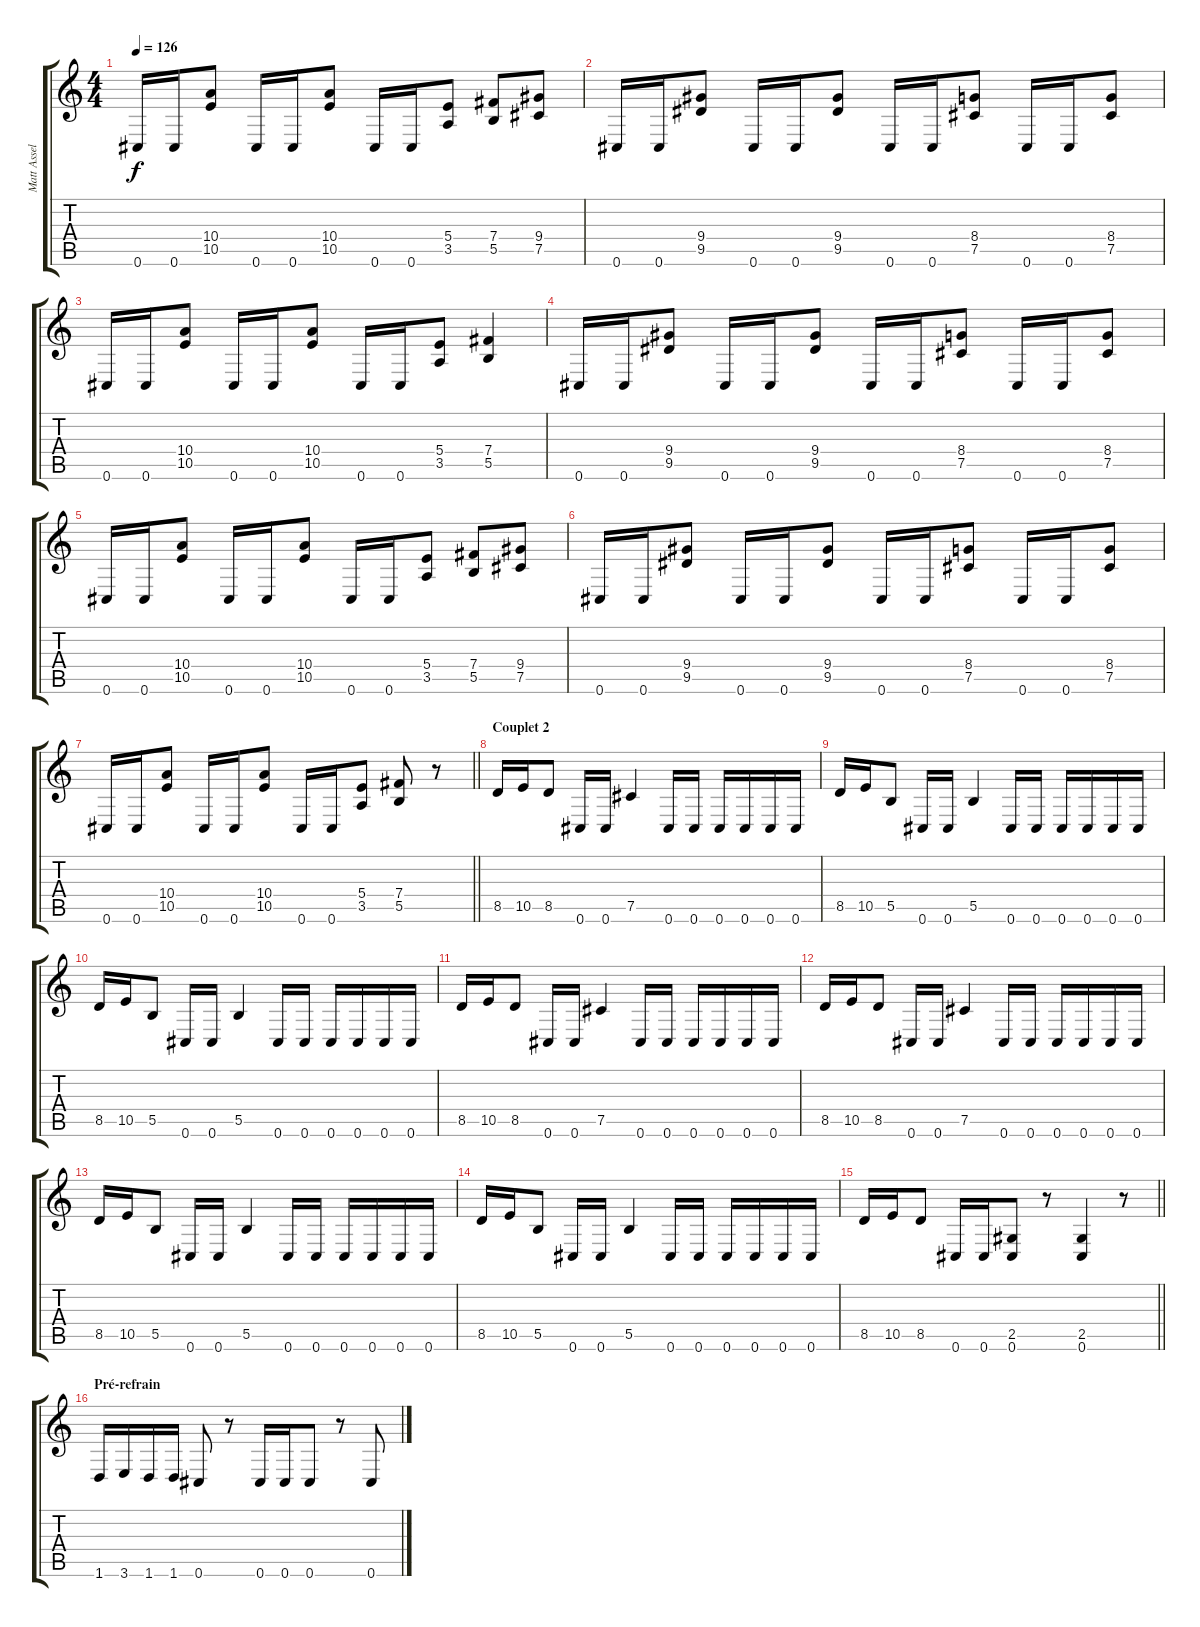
\track ("Matt Asselberghs" "Matt Assel") {instrument distortionguitar}
\staff {score tabs}
\tuning (Db4 Ab3 E3 B2 Gb2 Db2) {hide}
\ts (4 4)
\tempo 126
\clef g2
\ks c
0.6.16{dy f} 0.6.16 (10.4 10.5).8 0.6.16 0.6.16 (10.4 10.5).8 0.6.16 0.6.16 (5.4 3.5).8 (7.4 5.5).8 (9.4 7.5).8 |
0.6.16 0.6.16 (9.4 9.5).8 0.6.16 0.6.16 (9.4 9.5).8 0.6.16 0.6.16 (8.4 7.5).8 0.6.16 0.6.16 (8.4 7.5).8 |
0.6.16 0.6.16 (10.4 10.5).8 0.6.16 0.6.16 (10.4 10.5).8 0.6.16 0.6.16 (5.4 3.5).8 (7.4 5.5).4 |
0.6.16 0.6.16 (9.4 9.5).8 0.6.16 0.6.16 (9.4 9.5).8 0.6.16 0.6.16 (8.4 7.5).8 0.6.16 0.6.16 (8.4 7.5).8 |
0.6.16 0.6.16 (10.4 10.5).8 0.6.16 0.6.16 (10.4 10.5).8 0.6.16 0.6.16 (5.4 3.5).8 (7.4 5.5).8 (9.4 7.5).8 |
0.6.16 0.6.16 (9.4 9.5).8 0.6.16 0.6.16 (9.4 9.5).8 0.6.16 0.6.16 (8.4 7.5).8 0.6.16 0.6.16 (8.4 7.5).8 |
\barLineRight lightlight
0.6.16 0.6.16 (10.4 10.5).8 0.6.16 0.6.16 (10.4 10.5).8 0.6.16 0.6.16 (5.4 3.5).8 (7.4 5.5).8 r.8 |
\section ("" "Couplet 2")
8.5.16 10.5.16 8.5.8 0.6.16 0.6.16 7.5.4 0.6.16 0.6.16 0.6.16 0.6.16 0.6.16 0.6.16 |
8.5.16 10.5.16 5.5.8 0.6.16 0.6.16 5.5.4 0.6.16 0.6.16 0.6.16 0.6.16 0.6.16 0.6.16 |
8.5.16 10.5.16 5.5.8 0.6.16 0.6.16 5.5.4 0.6.16 0.6.16 0.6.16 0.6.16 0.6.16 0.6.16 |
8.5.16 10.5.16 8.5.8 0.6.16 0.6.16 7.5.4 0.6.16 0.6.16 0.6.16 0.6.16 0.6.16 0.6.16 |
8.5.16 10.5.16 8.5.8 0.6.16 0.6.16 7.5.4 0.6.16 0.6.16 0.6.16 0.6.16 0.6.16 0.6.16 |
8.5.16 10.5.16 5.5.8 0.6.16 0.6.16 5.5.4 0.6.16 0.6.16 0.6.16 0.6.16 0.6.16 0.6.16 |
8.5.16 10.5.16 5.5.8 0.6.16 0.6.16 5.5.4 0.6.16 0.6.16 0.6.16 0.6.16 0.6.16 0.6.16 |
\barLineRight lightlight
8.5.16 10.5.16 8.5.8 0.6.16 0.6.16 (2.5 0.6).8 r.8 (2.5 0.6).4 r.8 |
\section ("" "Pré-refrain")
1.6.16 3.6.16 1.6.16 1.6.16 0.6.8 r.8 0.6.16 0.6.16 0.6.8 r.8 0.6.8
